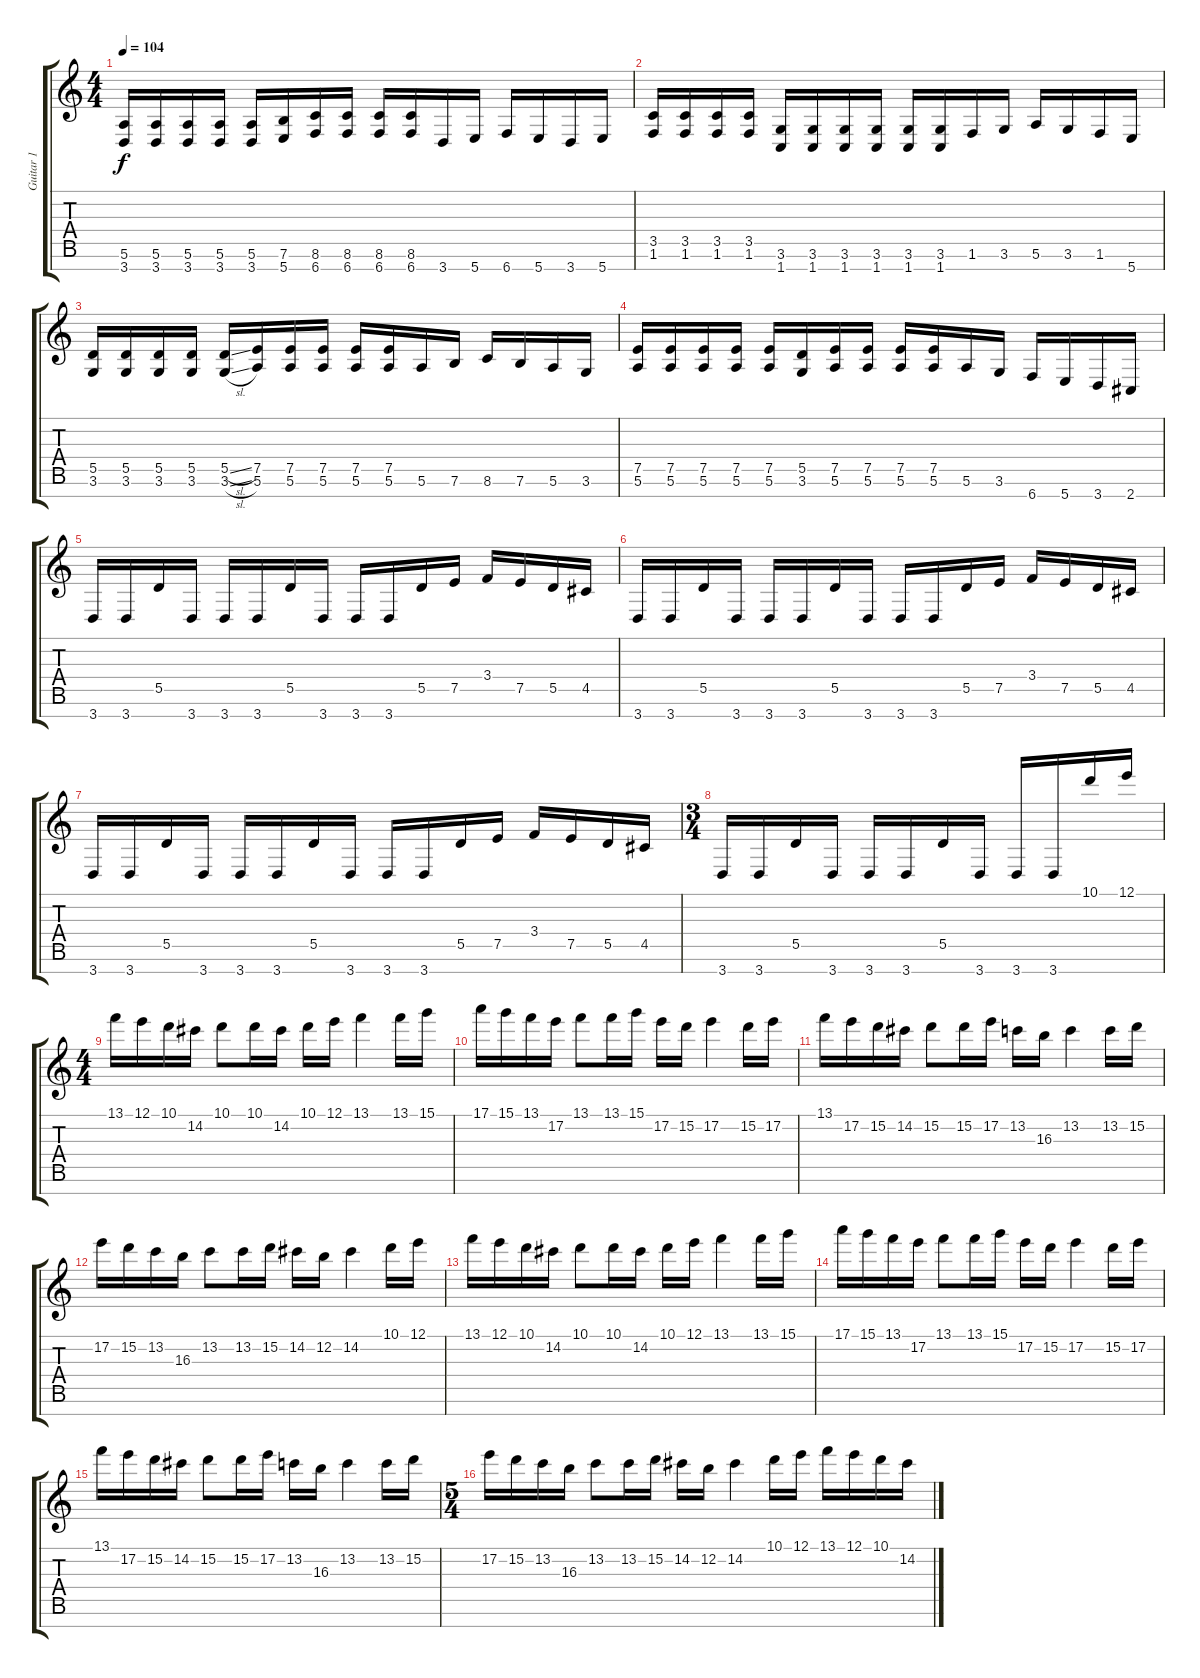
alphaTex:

\track ("Guitar 1" "Guitar 1") {instrument distortionguitar}
\staff {score tabs}
\tuning (E4 B3 G3 D3 A2 E2 B1) {hide}
\ts (4 4)
\tempo 104
\clef g2
\ks c
(5.6 3.7).16{dy f} (5.6 3.7).16 (5.6 3.7).16 (5.6 3.7).16 (5.6 3.7).16 (7.6 5.7).16 (8.6 6.7).16 (8.6 6.7).16 (8.6 6.7).16 (8.6 6.7).16 3.7.16 5.7.16 6.7.16 5.7.16 3.7.16 5.7.16 |
(3.5 1.6).16 (3.5 1.6).16 (3.5 1.6).16 (3.5 1.6).16 (3.6 1.7).16 (3.6 1.7).16 (3.6 1.7).16 (3.6 1.7).16 (3.6 1.7).16 (3.6 1.7).16 1.6.16 3.6.16 5.6.16 3.6.16 1.6.16 5.7.16 |
(5.5 3.6).16 (5.5 3.6).16 (5.5 3.6).16 (5.5 3.6).16 (5.5{sl} 3.6{sl}).16 (7.5 5.6).16 (7.5 5.6).16 (7.5 5.6).16 (7.5 5.6).16 (7.5 5.6).16 5.6.16 7.6.16 8.6.16 7.6.16 5.6.16 3.6.16 |
(7.5 5.6).16 (7.5 5.6).16 (7.5 5.6).16 (7.5 5.6).16 (7.5 5.6).16 (5.5 3.6).16 (7.5 5.6).16 (7.5 5.6).16 (7.5 5.6).16 (7.5 5.6).16 5.6.16 3.6.16 6.7.16 5.7.16 3.7.16 2.7.16 |
3.7.16 3.7.16 5.5.16 3.7.16 3.7.16 3.7.16 5.5.16 3.7.16 3.7.16 3.7.16 5.5.16 7.5.16 3.4.16 7.5.16 5.5.16 4.5.16 |
3.7.16 3.7.16 5.5.16 3.7.16 3.7.16 3.7.16 5.5.16 3.7.16 3.7.16 3.7.16 5.5.16 7.5.16 3.4.16 7.5.16 5.5.16 4.5.16 |
3.7.16 3.7.16 5.5.16 3.7.16 3.7.16 3.7.16 5.5.16 3.7.16 3.7.16 3.7.16 5.5.16 7.5.16 3.4.16 7.5.16 5.5.16 4.5.16 |
\ts (3 4)
3.7.16 3.7.16 5.5.16 3.7.16 3.7.16 3.7.16 5.5.16 3.7.16 3.7.16 3.7.16 10.1.16 12.1.16 |
\ts (4 4)
13.1.16 12.1.16 10.1.16 14.2.16 10.1.8 10.1.16 14.2.16 10.1.16 12.1.16 13.1.4 13.1.16 15.1.16 |
17.1.16 15.1.16 13.1.16 17.2.16 13.1.8 13.1.16 15.1.16 17.2.16 15.2.16 17.2.4 15.2.16 17.2.16 |
13.1.16 17.2.16 15.2.16 14.2.16 15.2.8 15.2.16 17.2.16 13.2.16 16.3.16 13.2.4 13.2.16 15.2.16 |
17.2.16 15.2.16 13.2.16 16.3.16 13.2.8 13.2.16 15.2.16 14.2.16 12.2.16 14.2.4 10.1.16 12.1.16 |
13.1.16 12.1.16 10.1.16 14.2.16 10.1.8 10.1.16 14.2.16 10.1.16 12.1.16 13.1.4 13.1.16 15.1.16 |
17.1.16 15.1.16 13.1.16 17.2.16 13.1.8 13.1.16 15.1.16 17.2.16 15.2.16 17.2.4 15.2.16 17.2.16 |
13.1.16 17.2.16 15.2.16 14.2.16 15.2.8 15.2.16 17.2.16 13.2.16 16.3.16 13.2.4 13.2.16 15.2.16 |
\ts (5 4)
17.2.16 15.2.16 13.2.16 16.3.16 13.2.8 13.2.16 15.2.16 14.2.16 12.2.16 14.2.4 10.1.16 12.1.16 13.1.16 12.1.16 10.1.16 14.2.16
